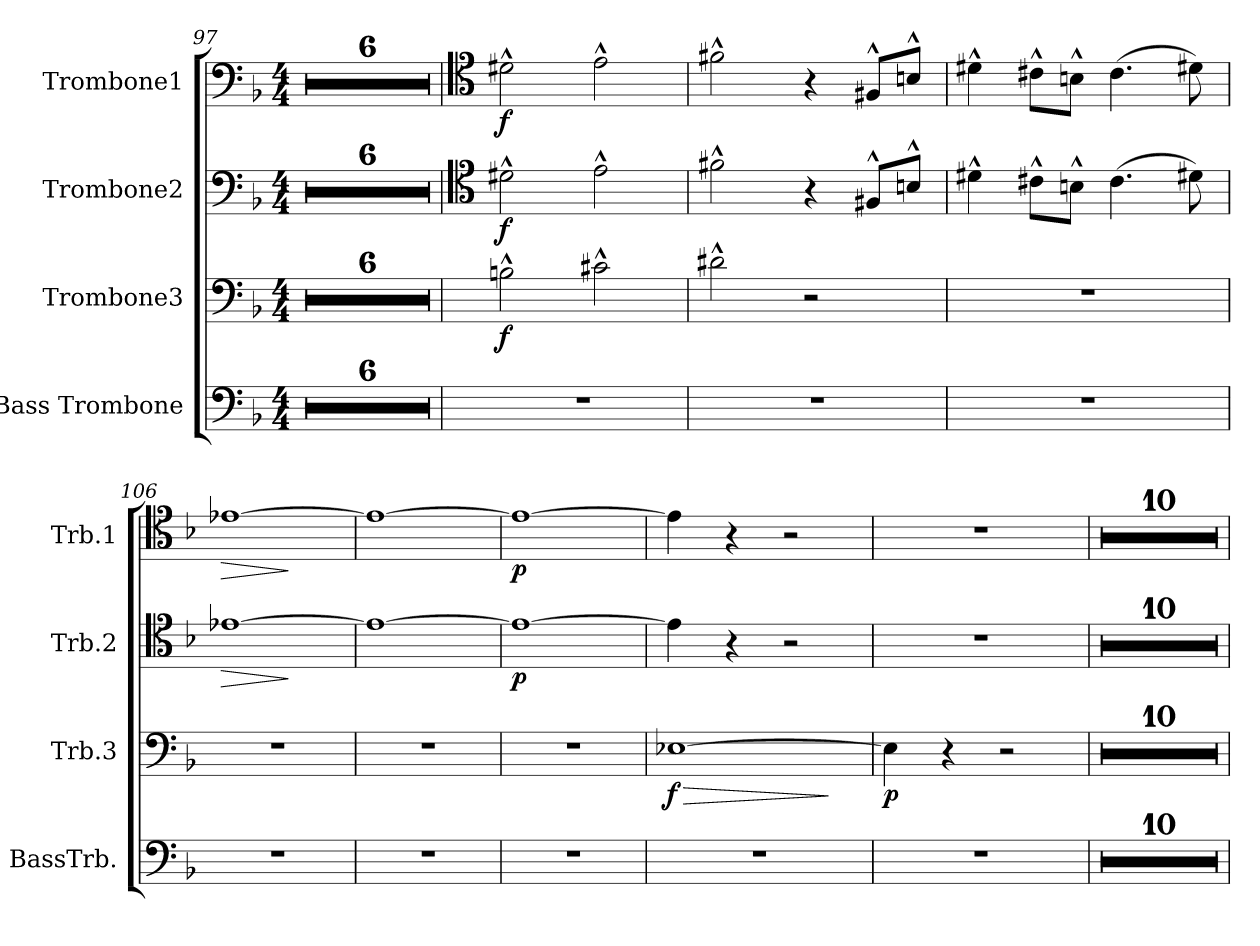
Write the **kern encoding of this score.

**kern	**kern	**dynam	**kern	**dynam	**kern	**dynam
*part4	*part3	*part3	*part2	*part2	*part1	*part1
*staff4	*staff3	*staff3	*staff2	*staff2	*staff1	*staff1
*I"Bass Trombone	*I"Trombone3	*	*I"Trombone2	*	*I"Trombone1	*
*I'BassTrb.	*I'Trb.3	*	*I'Trb.2	*	*I'Trb.1	*
!!LO:PB:g=z
*clefF4	*clefF4	*	*clefF4	*	*clefF4	*
*k[b-]	*k[b-]	*	*k[b-]	*	*k[b-]	*
*M4/4	*M4/4	*	*M4/4	*	*M4/4	*
=97	=97	=97	=97	=97	=97	=97
1r	1r	.	1r	.	1r	.
=98	=98	=98	=98	=98	=98	=98
1r	1r	.	1r	.	1r	.
=99	=99	=99	=99	=99	=99	=99
1r	1r	.	1r	.	1r	.
=100	=100	=100	=100	=100	=100	=100
1r	1r	.	1r	.	1r	.
=101	=101	=101	=101	=101	=101	=101
1r	1r	.	1r	.	1r	.
=102	=102	=102	=102	=102	=102	=102
1r	1r	.	1r	.	1r	.
=103	=103	=103	=103	=103	=103	=103
*	*	*	*clefC4	*	*clefC4	*
!	!	!LO:DY:b	!	!LO:DY:b	!	!LO:DY:b
1r	2Bn^^\	f	2d#X^^\	f	2d#X^^\	f
.	2c#X^^\	.	2e^^\	.	2e^^\	.
=104	=104	=104	=104	=104	=104	=104
1r	2d#X^^\	.	2f#X^^\	.	2f#X^^\	.
.	2r	.	4r	.	4r	.
.	.	.	8F#X^^/L	.	8F#X^^/L	.
.	.	.	8Bn^^/J	.	8Bn^^/J	.
=105	=105	=105	=105	=105	=105	=105
1r	1r	.	4d#X^^\	.	4d#X^^\	.
.	.	.	8c#X^^\L	.	8c#X^^\L	.
.	.	.	8Bn^^\J	.	8Bn^^\J	.
.	.	.	(4.c#\	.	(4.c#\	.
.	.	.	8d#X\)	.	8d#X\)	.
=106	=106	=106	=106	=106	=106	=106
!	!	!	!	!LO:HP:b	!	!LO:HP:b
1r	1r	.	[1e-X	>	[1e-X	>
.	.	.	.	]	.	]
=107	=107	=107	=107	=107	=107	=107
1r	1r	.	1e-_	.	1e-_	.
=108	=108	=108	=108	=108	=108	=108
!	!	!	!	!LO:DY:b	!	!LO:DY:b
1r	1r	.	1e-_	p	1e-_	p
=109	=109	=109	=109	=109	=109	=109
!	!	!LO:HP:b	!	!	!	!
!	!	!LO:DY:n=1:b	!	!	!	!
1r	[1E-X	> f	4e-\]	.	4e-\]	.
.	.	.	4r	.	4r	.
.	.	.	2r	.	2r	.
.	.	]	.	.	.	.
=110	=110	=110	=110	=110	=110	=110
!	!	!LO:DY:b	!	!	!	!
1r	4E-\]	p	1r	.	1r	.
.	4r	.	.	.	.	.
.	2r	.	.	.	.	.
!!LO:LB:g=z
=111	=111	=111	=111	=111	=111	=111
1r	1r	.	1r	.	1r	.
=112	=112	=112	=112	=112	=112	=112
1r	1r	.	1r	.	1r	.
=113	=113	=113	=113	=113	=113	=113
1r	1r	.	1r	.	1r	.
=114	=114	=114	=114	=114	=114	=114
1r	1r	.	1r	.	1r	.
=115	=115	=115	=115	=115	=115	=115
1r	1r	.	1r	.	1r	.
=116	=116	=116	=116	=116	=116	=116
1r	1r	.	1r	.	1r	.
=117	=117	=117	=117	=117	=117	=117
1r	1r	.	1r	.	1r	.
=118	=118	=118	=118	=118	=118	=118
1r	1r	.	1r	.	1r	.
=119	=119	=119	=119	=119	=119	=119
1r	1r	.	1r	.	1r	.
=120	=120	=120	=120	=120	=120	=120
1r	1r	.	1r	.	1r	.
=	=	=	=	=	=	=
*-	*-	*-	*-	*-	*-	*-
